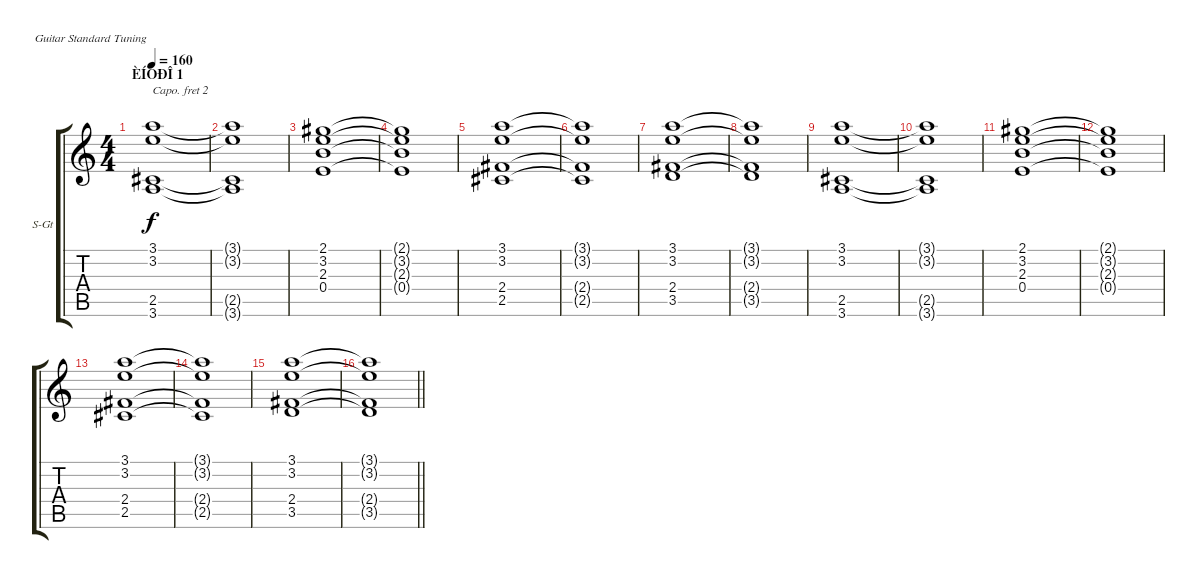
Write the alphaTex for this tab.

\bracketExtendMode groupsimilarinstruments
\firstSystemTrackNameOrientation horizontal
\otherSystemsTrackNameOrientation horizontal
\track ("Steel Guitar" "S-Gt") {instrument acousticguitarsteel}
\staff {score tabs}
\capo 2
\tuning (E4 B3 G3 D3 A2 E2)
\ts (4 4)
\beaming (8 2 2 2 2)
\section ("" "ÈÍÒÐÎ 1")
\tempo 160
\clef g2
\ks c
(3.1 3.2 2.5 3.6).1{dy f instrument acousticguitarsteel} |
(3.1{t} 3.2{t} 2.5{t} 3.6{t}).1 |
(2.1 3.2 2.3 0.4).1 |
(2.1{t} 3.2{t} 2.3{t} 0.4{t}).1 |
(3.1 3.2 2.4 2.5).1 |
(3.1{t} 3.2{t} 2.4{t} 2.5{t}).1 |
(3.1 3.2 2.4 3.5).1 |
(3.1{t} 3.2{t} 2.4{t} 3.5{t}).1 |
(3.1 3.2 2.5 3.6).1 |
(3.1{t} 3.2{t} 2.5{t} 3.6{t}).1 |
(2.1 3.2 2.3 0.4).1 |
(2.1{t} 3.2{t} 2.3{t} 0.4{t}).1 |
(3.1 3.2 2.4 2.5).1 |
(3.1{t} 3.2{t} 2.4{t} 2.5{t}).1 |
(3.1 3.2 2.4 3.5).1 |
\barLineRight lightlight
(3.1{t} 3.2{t} 2.4{t} 3.5{t}).1
